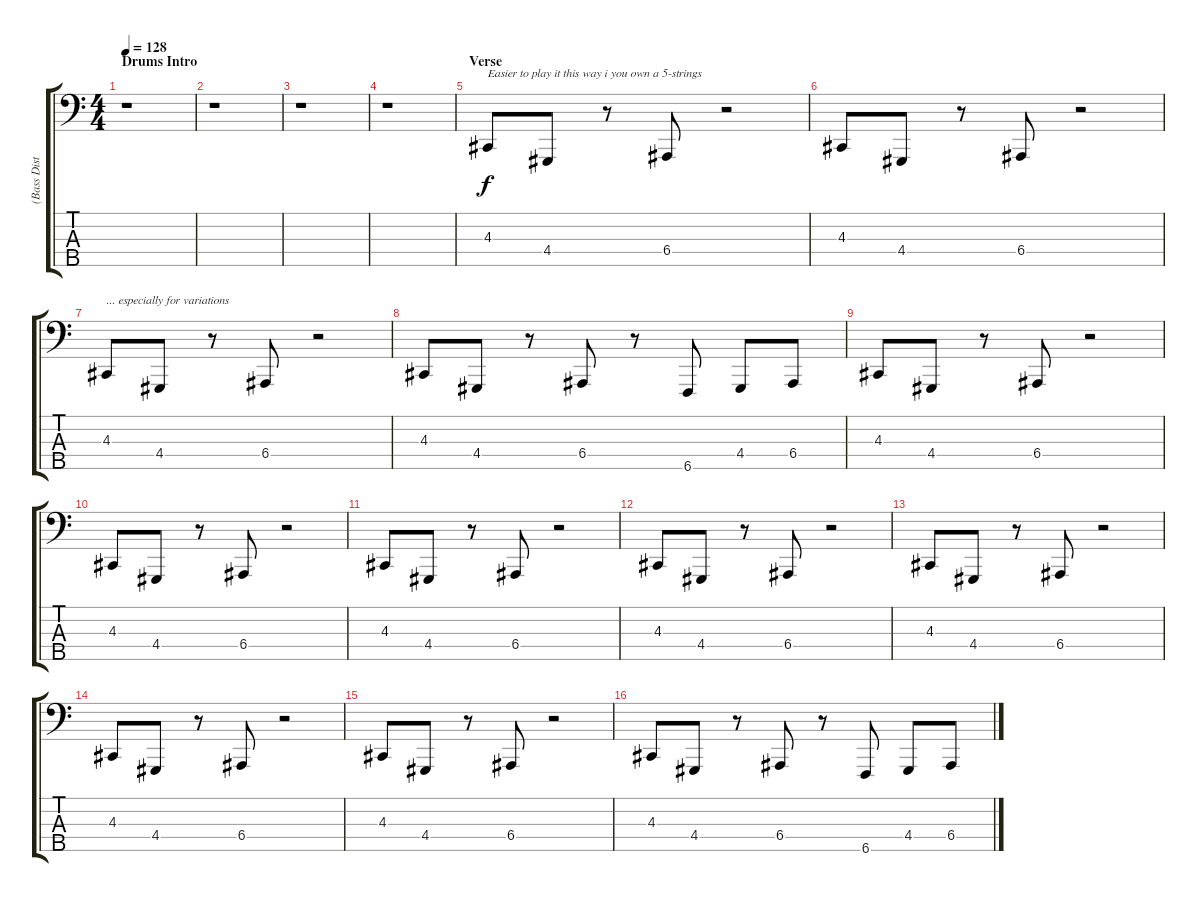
\track ("(Bass Disto / Easier way to play)" "(Bass Dist") {instrument lead8bassandlead}
\staff {score tabs}
\tuning (G2 D2 A1 E1 B0) {hide}
\ts (4 4)
\section ("" "Drums Intro")
\tempo 128
\clef f4
\ks c
r.1{dy f instrument lead8bassandlead} |
r.1 |
r.1 |
r.1 |
\section ("" "Verse")
4.3.8{txt "Easier to play it this way i you own a 5-strings"} 4.4.8 r.8 6.4.8 r.2 |
4.3.8 4.4.8 r.8 6.4.8 r.2 |
4.3.8{txt "... especially for variations"} 4.4.8 r.8 6.4.8 r.2 |
4.3.8 4.4.8 r.8 6.4.8 r.8 6.5.8 4.4.8 6.4.8 |
4.3.8 4.4.8 r.8 6.4.8 r.2 |
4.3.8 4.4.8 r.8 6.4.8 r.2 |
4.3.8 4.4.8 r.8 6.4.8 r.2 |
4.3.8 4.4.8 r.8 6.4.8 r.2 |
4.3.8 4.4.8 r.8 6.4.8 r.2 |
4.3.8 4.4.8 r.8 6.4.8 r.2 |
4.3.8 4.4.8 r.8 6.4.8 r.2 |
4.3.8 4.4.8 r.8 6.4.8 r.8 6.5.8 4.4.8 6.4.8
